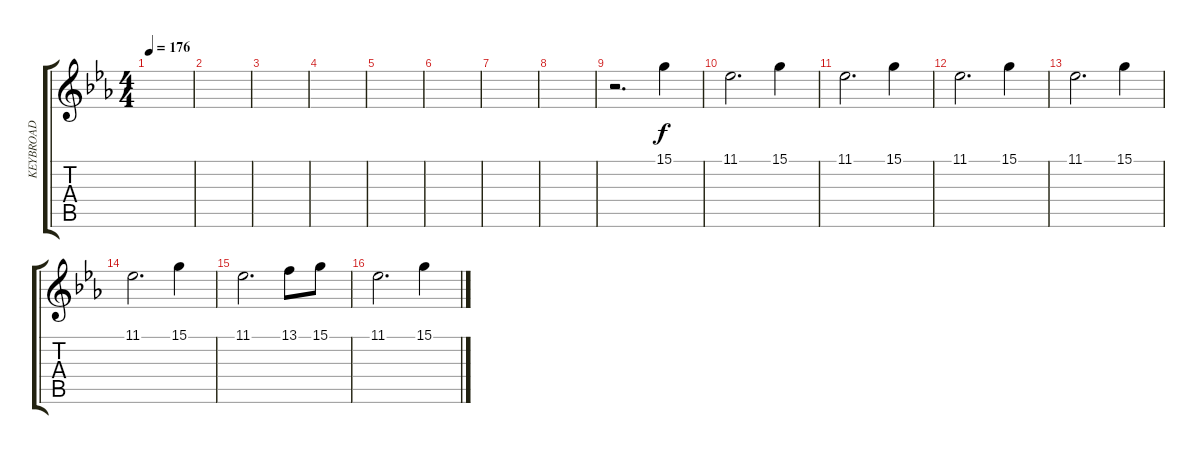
\track ("KEYBROAD" "KEYBROAD") {instrument synthstrings2}
\staff {score tabs}
\tuning (E4 B3 G3 D3 A2 E2) {hide}
\ts (4 4)
\tempo 176
\clef g2
\ks eb
|
|
|
|
|
|
|
|
r.2{d} 15.1.4 |
11.1.2{d} 15.1.4 |
11.1.2{d} 15.1.4 |
11.1.2{d} 15.1.4 |
11.1.2{d} 15.1.4 |
11.1.2{d} 15.1.4 |
11.1.2{d} 13.1.8 15.1.8 |
11.1.2{d} 15.1.4
